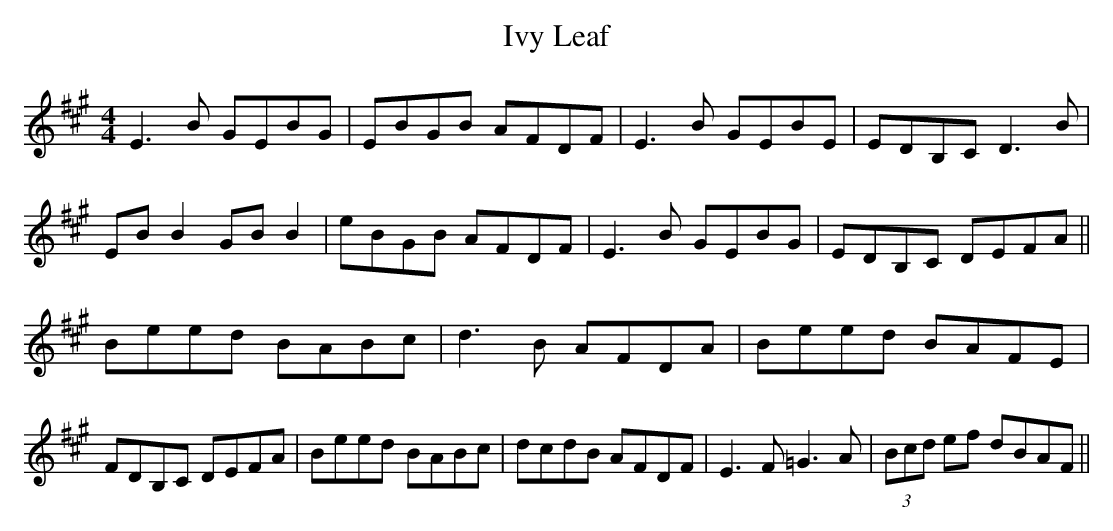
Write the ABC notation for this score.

X:1
T:Ivy Leaf
M:4/4
L:1/8
K:A
E3B GEBG|EBGB AFDF|E3B GEBE|EDB,C D3B|\
EBB2 GBB2| eBGB AFDF|E3B GEBG|EDB,C DEFA||\
Beed BABc|d3B AFDA|Beed BAFE|FDB,C DEFA|\
Beed BABc|dcdB AFDF|E3F =G3A|(3Bcd ef dBAF||
ns,
